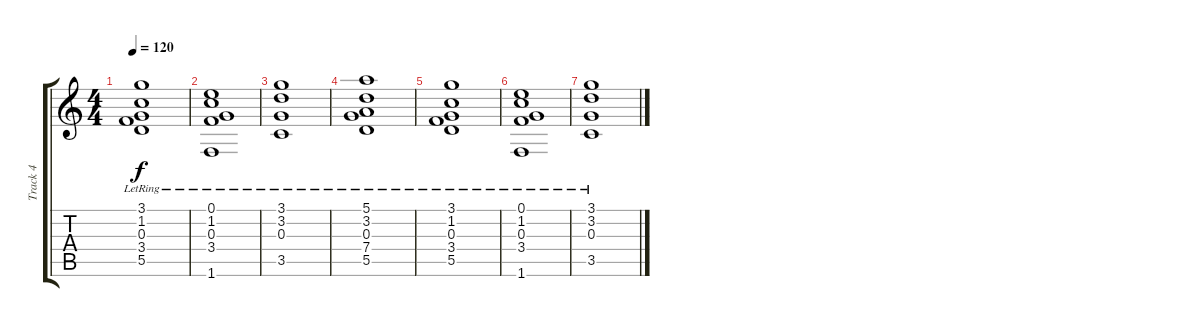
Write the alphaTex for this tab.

\track ("Track 4" "Track 4") {instrument acousticguitarsteel}
\staff {score tabs}
\tuning (E4 B3 G3 D3 A2 E2) {hide}
\ts (4 4)
\tempo 120
\clef g2
\ks c
(3.1{lr} 1.2{lr} 0.3{lr} 3.4{lr} 5.5{lr}).1{dy f} |
(0.1{lr} 1.2{lr} 0.3{lr} 3.4{lr} 1.6{lr}).1 |
(3.1{lr} 3.2{lr} 0.3{lr} 3.5{lr}).1 |
(5.1{lr} 3.2{lr} 0.3{lr} 7.4{lr} 5.5{lr}).1 |
(3.1{lr} 1.2{lr} 0.3{lr} 3.4{lr} 5.5{lr}).1 |
(0.1{lr} 1.2{lr} 0.3{lr} 3.4{lr} 1.6{lr}).1 |
(3.1{lr} 3.2{lr} 0.3{lr} 3.5{lr}).1
